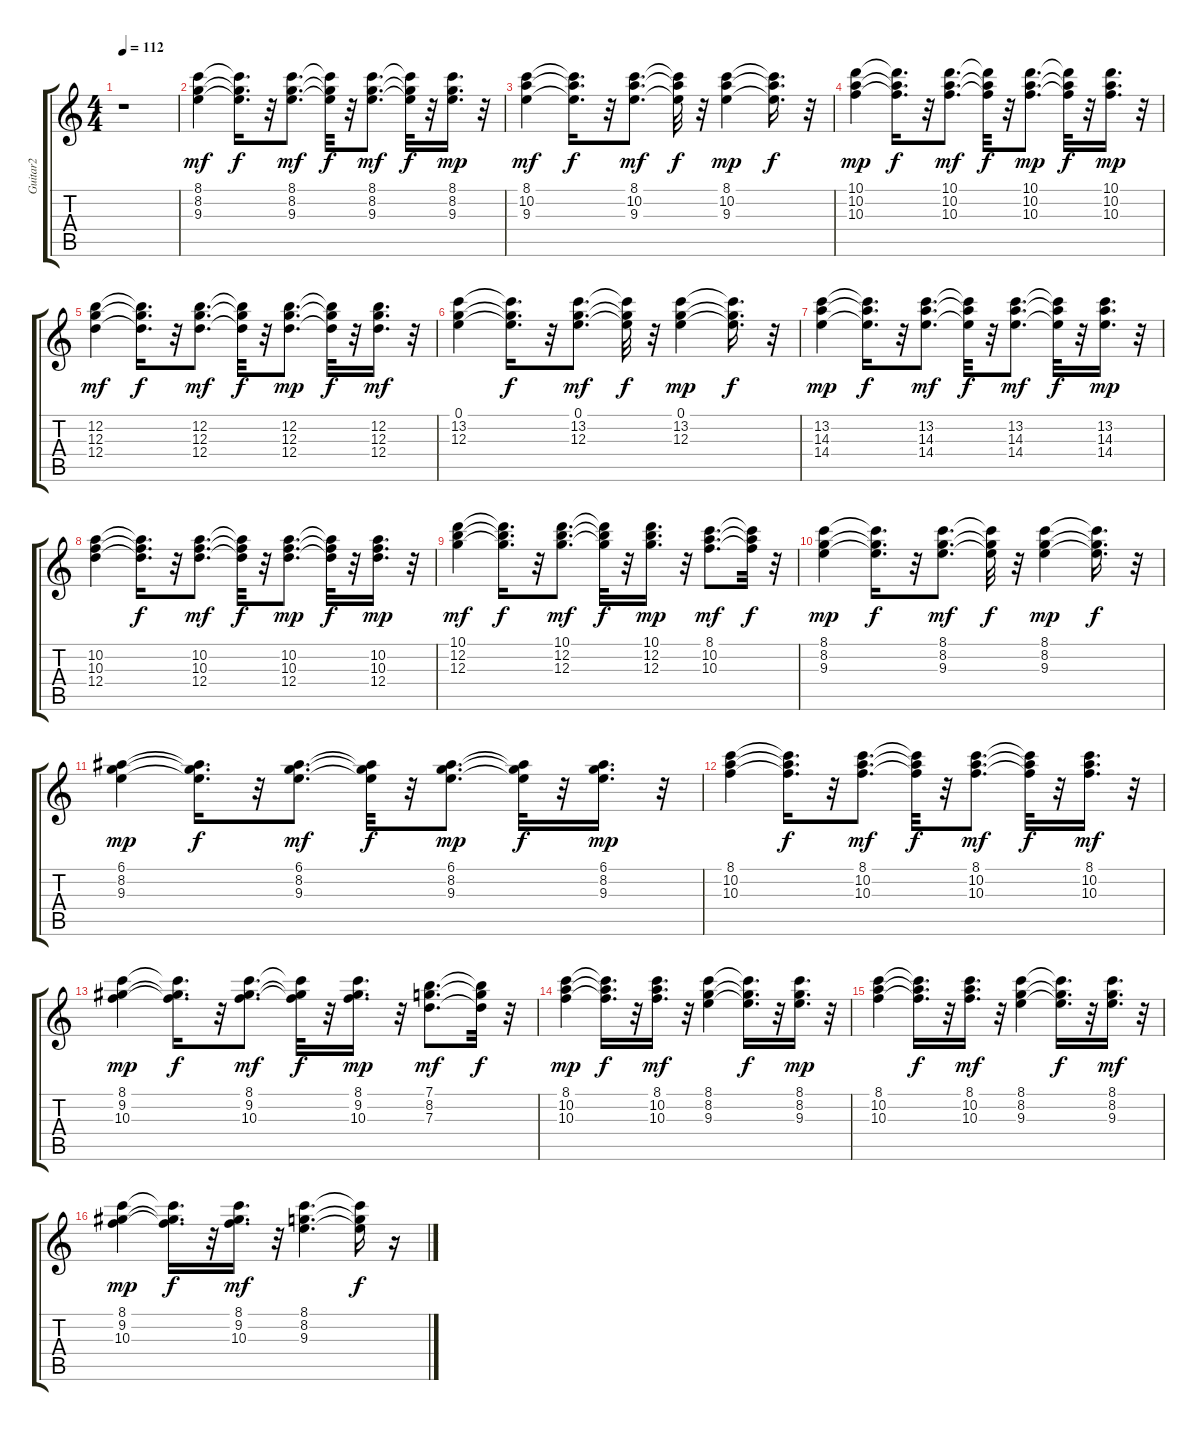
\track ("Guitar2" "Guitar2") {instrument acousticguitarsteel}
\staff {score tabs}
\tuning (E4 B3 G3 D3 A2 E2) {hide}
\ts (4 4)
\tempo 112
\clef g2
\ks c
r.1{dy mf} |
(8.1 8.2 9.3).4 (8.1{t} 8.2{t} 9.3{t}).16{d dy f} r.32 (8.1 8.2 9.3).8{d dy mf} (8.1{t} 8.2{t} 9.3{t}).32{dy f} r.32 (8.1 8.2 9.3).8{d dy mf} (8.1{t} 8.2{t} 9.3{t}).32{dy f} r.32 (8.1 8.2 9.3).16{d dy mp} r.32 |
(8.1 10.2 9.3).4{dy mf} (8.1{t} 10.2{t} 9.3{t}).16{d dy f} r.32 (8.1 10.2 9.3).8{d dy mf} (8.1{t} 10.2{t} 9.3{t}).32{dy f} r.32 (8.1 10.2 9.3).4{dy mp} (8.1{t} 10.2{t} 9.3{t}).16{d dy f} r.32 |
(10.1 10.2 10.3).4{dy mp} (10.1{t} 10.2{t} 10.3{t}).16{d dy f} r.32 (10.1 10.2 10.3).8{d dy mf} (10.1{t} 10.2{t} 10.3{t}).32{dy f} r.32 (10.1 10.2 10.3).8{d dy mp} (10.1{t} 10.2{t} 10.3{t}).32{dy f} r.32 (10.1 10.2 10.3).16{d dy mp} r.32 |
(12.2 12.3 12.4).4{dy mf} (12.2{t} 12.3{t} 12.4{t}).16{d dy f} r.32 (12.2 12.3 12.4).8{d dy mf} (12.2{t} 12.3{t} 12.4{t}).32{dy f} r.32 (12.2 12.3 12.4).8{d dy mp} (12.2{t} 12.3{t} 12.4{t}).32{dy f} r.32 (12.2 12.3 12.4).16{d dy mf} r.32 |
(0.1 13.2 12.3).4 (0.1{t} 13.2{t} 12.3{t}).16{d dy f} r.32 (0.1 13.2 12.3).8{d dy mf} (0.1{t} 13.2{t} 12.3{t}).32{dy f} r.32 (0.1 13.2 12.3).4{dy mp} (0.1{t} 13.2{t} 12.3{t}).16{d dy f} r.32 |
(13.2 14.3 14.4).4{dy mp} (13.2{t} 14.3{t} 14.4{t}).16{d dy f} r.32 (13.2 14.3 14.4).8{d dy mf} (13.2{t} 14.3{t} 14.4{t}).32{dy f} r.32 (13.2 14.3 14.4).8{d dy mf} (13.2{t} 14.3{t} 14.4{t}).32{dy f} r.32 (13.2 14.3 14.4).16{d dy mp} r.32 |
(10.2 10.3 12.4).4 (10.2{t} 10.3{t} 12.4{t}).16{d dy f} r.32 (10.2 10.3 12.4).8{d dy mf} (10.2{t} 10.3{t} 12.4{t}).32{dy f} r.32 (10.2 10.3 12.4).8{d dy mp} (10.2{t} 10.3{t} 12.4{t}).32{dy f} r.32 (10.2 10.3 12.4).16{d dy mp} r.32 |
(10.1 12.2 12.3).4{dy mf} (10.1{t} 12.2{t} 12.3{t}).16{d dy f} r.32 (10.1 12.2 12.3).8{d dy mf} (10.1{t} 12.2{t} 12.3{t}).32{dy f} r.32 (10.1 12.2 12.3).16{d dy mp} r.32 (8.1 10.2 10.3).8{d dy mf} (8.1{t} 10.2{t} 10.3{t}).32{dy f} r.32 |
(8.1 8.2 9.3).4{dy mp} (8.1{t} 8.2{t} 9.3{t}).16{d dy f} r.32 (8.1 8.2 9.3).8{d dy mf} (8.1{t} 8.2{t} 9.3{t}).32{dy f} r.32 (8.1 8.2 9.3).4{dy mp} (8.1{t} 8.2{t} 9.3{t}).16{d dy f} r.32 |
(6.1 8.2 9.3).4{dy mp} (6.1{t} 8.2{t} 9.3{t}).16{d dy f} r.32 (6.1 8.2 9.3).8{d dy mf} (6.1{t} 8.2{t} 9.3{t}).32{dy f} r.32 (6.1 8.2 9.3).8{d dy mp} (6.1{t} 8.2{t} 9.3{t}).32{dy f} r.32 (6.1 8.2 9.3).16{d dy mp} r.32 |
(8.1 10.2 10.3).4 (8.1{t} 10.2{t} 10.3{t}).16{d dy f} r.32 (8.1 10.2 10.3).8{d dy mf} (8.1{t} 10.2{t} 10.3{t}).32{dy f} r.32 (8.1 10.2 10.3).8{d dy mf} (8.1{t} 10.2{t} 10.3{t}).32{dy f} r.32 (8.1 10.2 10.3).16{d dy mf} r.32 |
(8.1 9.2 10.3).4{dy mp} (8.1{t} 9.2{t} 10.3{t}).16{d dy f} r.32 (8.1 9.2 10.3).8{d dy mf} (8.1{t} 9.2{t} 10.3{t}).32{dy f} r.32 (8.1 9.2 10.3).16{d dy mp} r.32 (7.1 8.2 7.3).8{d dy mf} (7.1{t} 8.2{t} 7.3{t}).32{dy f} r.32 |
(8.1 10.2 10.3).4{dy mp} (8.1{t} 10.2{t} 10.3{t}).16{d dy f} r.32 (8.1 10.2 10.3).16{d dy mf} r.32 (8.1 8.2 9.3).4 (8.1{t} 8.2{t} 9.3{t}).16{d dy f} r.32 (8.1 8.2 9.3).16{d dy mp} r.32 |
(8.1 10.2 10.3).4 (8.1{t} 10.2{t} 10.3{t}).16{d dy f} r.32 (8.1 10.2 10.3).16{d dy mf} r.32 (8.1 8.2 9.3).4 (8.1{t} 8.2{t} 9.3{t}).16{d dy f} r.32 (8.1 8.2 9.3).16{d dy mf} r.32 |
(8.1 9.2 10.3).4{dy mp} (8.1{t} 9.2{t} 10.3{t}).16{d dy f} r.32 (8.1 9.2 10.3).16{d dy mf} r.32 (8.1 8.2 9.3).4{d} (8.1{t} 8.2{t} 9.3{t}).16{dy f} r.16
